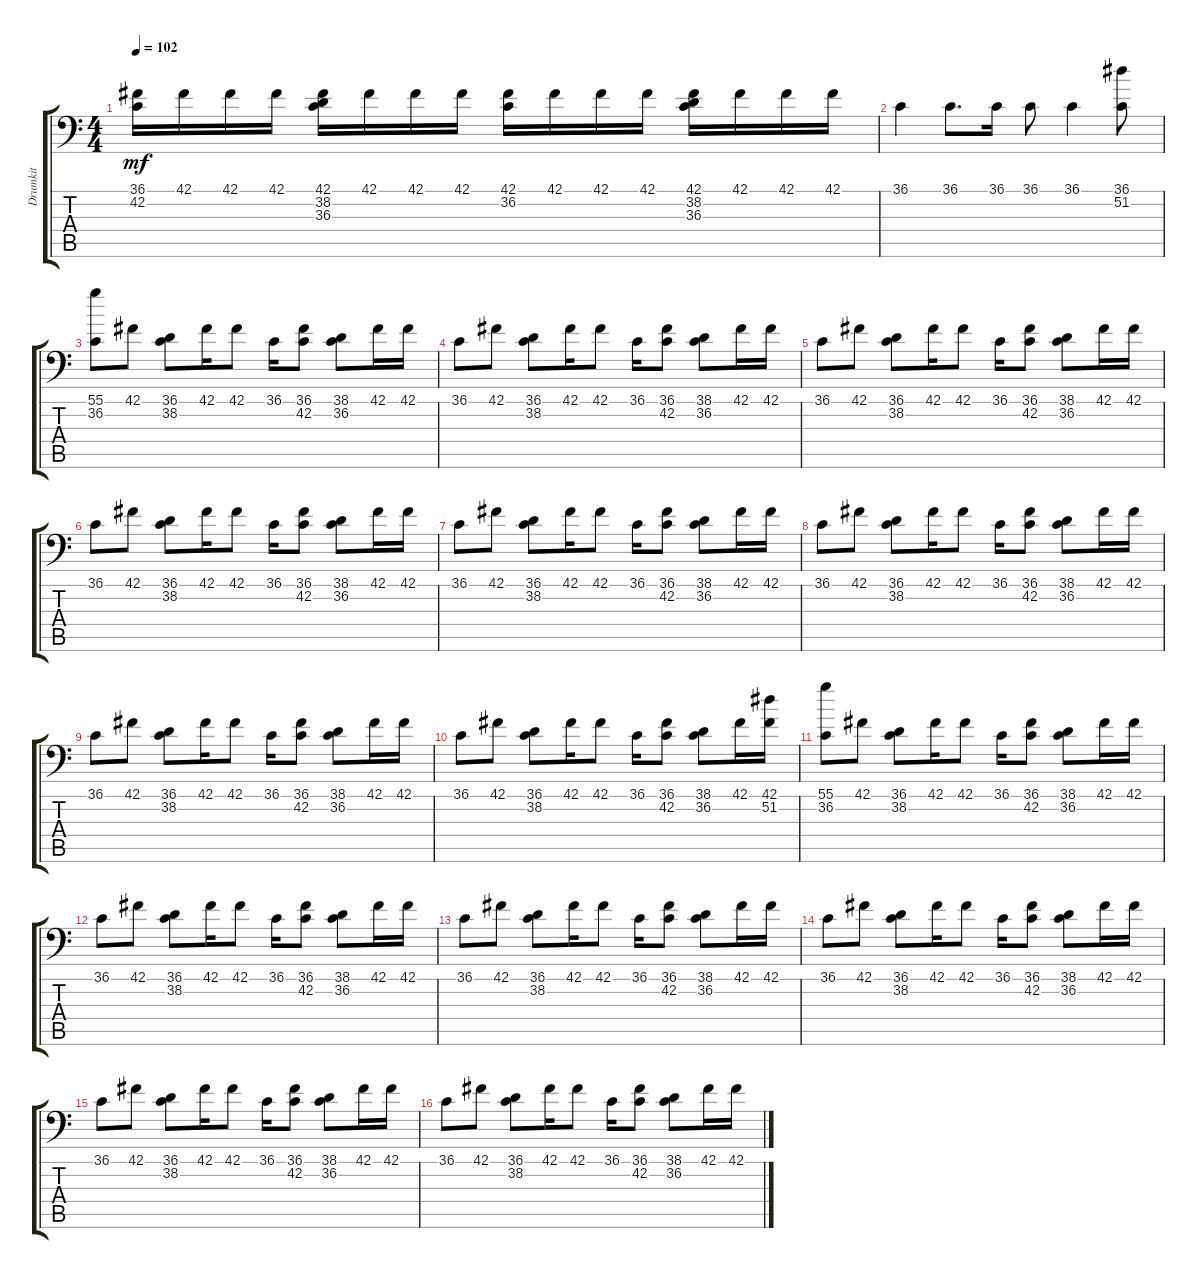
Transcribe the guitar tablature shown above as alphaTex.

\track ("Drumkit" "Drumkit") {instrument acousticgrandpiano}
\staff {score tabs}
\tuning (C-1 C-1 C-1 C-1 C-1 C-1) {hide}
\ts (4 4)
\tempo 102
\clef f4
\ks c
(36.1 42.2).16{dy mf} 42.1.16 42.1.16 42.1.16 (42.1 38.2 36.3).16 42.1.16 42.1.16 42.1.16 (42.1 36.2).16 42.1.16 42.1.16 42.1.16 (42.1 38.2 36.3).16 42.1.16 42.1.16 42.1.16 |
36.1.4 36.1.8{d} 36.1.16 36.1.8 36.1.4 (36.1 51.2).8 |
(55.1 36.2).8 42.1.8 (36.1 38.2).8 42.1.16 42.1.8 36.1.16 (36.1 42.2).8 (38.1 36.2).8 42.1.16 42.1.16 |
36.1.8 42.1.8 (36.1 38.2).8 42.1.16 42.1.8 36.1.16 (36.1 42.2).8 (38.1 36.2).8 42.1.16 42.1.16 |
36.1.8 42.1.8 (36.1 38.2).8 42.1.16 42.1.8 36.1.16 (36.1 42.2).8 (38.1 36.2).8 42.1.16 42.1.16 |
36.1.8 42.1.8 (36.1 38.2).8 42.1.16 42.1.8 36.1.16 (36.1 42.2).8 (38.1 36.2).8 42.1.16 42.1.16 |
36.1.8 42.1.8 (36.1 38.2).8 42.1.16 42.1.8 36.1.16 (36.1 42.2).8 (38.1 36.2).8 42.1.16 42.1.16 |
36.1.8 42.1.8 (36.1 38.2).8 42.1.16 42.1.8 36.1.16 (36.1 42.2).8 (38.1 36.2).8 42.1.16 42.1.16 |
36.1.8 42.1.8 (36.1 38.2).8 42.1.16 42.1.8 36.1.16 (36.1 42.2).8 (38.1 36.2).8 42.1.16 42.1.16 |
36.1.8 42.1.8 (36.1 38.2).8 42.1.16 42.1.8 36.1.16 (36.1 42.2).8 (38.1 36.2).8 42.1.16 (42.1 51.2).16 |
(55.1 36.2).8 42.1.8 (36.1 38.2).8 42.1.16 42.1.8 36.1.16 (36.1 42.2).8 (38.1 36.2).8 42.1.16 42.1.16 |
36.1.8 42.1.8 (36.1 38.2).8 42.1.16 42.1.8 36.1.16 (36.1 42.2).8 (38.1 36.2).8 42.1.16 42.1.16 |
36.1.8 42.1.8 (36.1 38.2).8 42.1.16 42.1.8 36.1.16 (36.1 42.2).8 (38.1 36.2).8 42.1.16 42.1.16 |
36.1.8 42.1.8 (36.1 38.2).8 42.1.16 42.1.8 36.1.16 (36.1 42.2).8 (38.1 36.2).8 42.1.16 42.1.16 |
36.1.8 42.1.8 (36.1 38.2).8 42.1.16 42.1.8 36.1.16 (36.1 42.2).8 (38.1 36.2).8 42.1.16 42.1.16 |
36.1.8 42.1.8 (36.1 38.2).8 42.1.16 42.1.8 36.1.16 (36.1 42.2).8 (38.1 36.2).8 42.1.16 42.1.16
